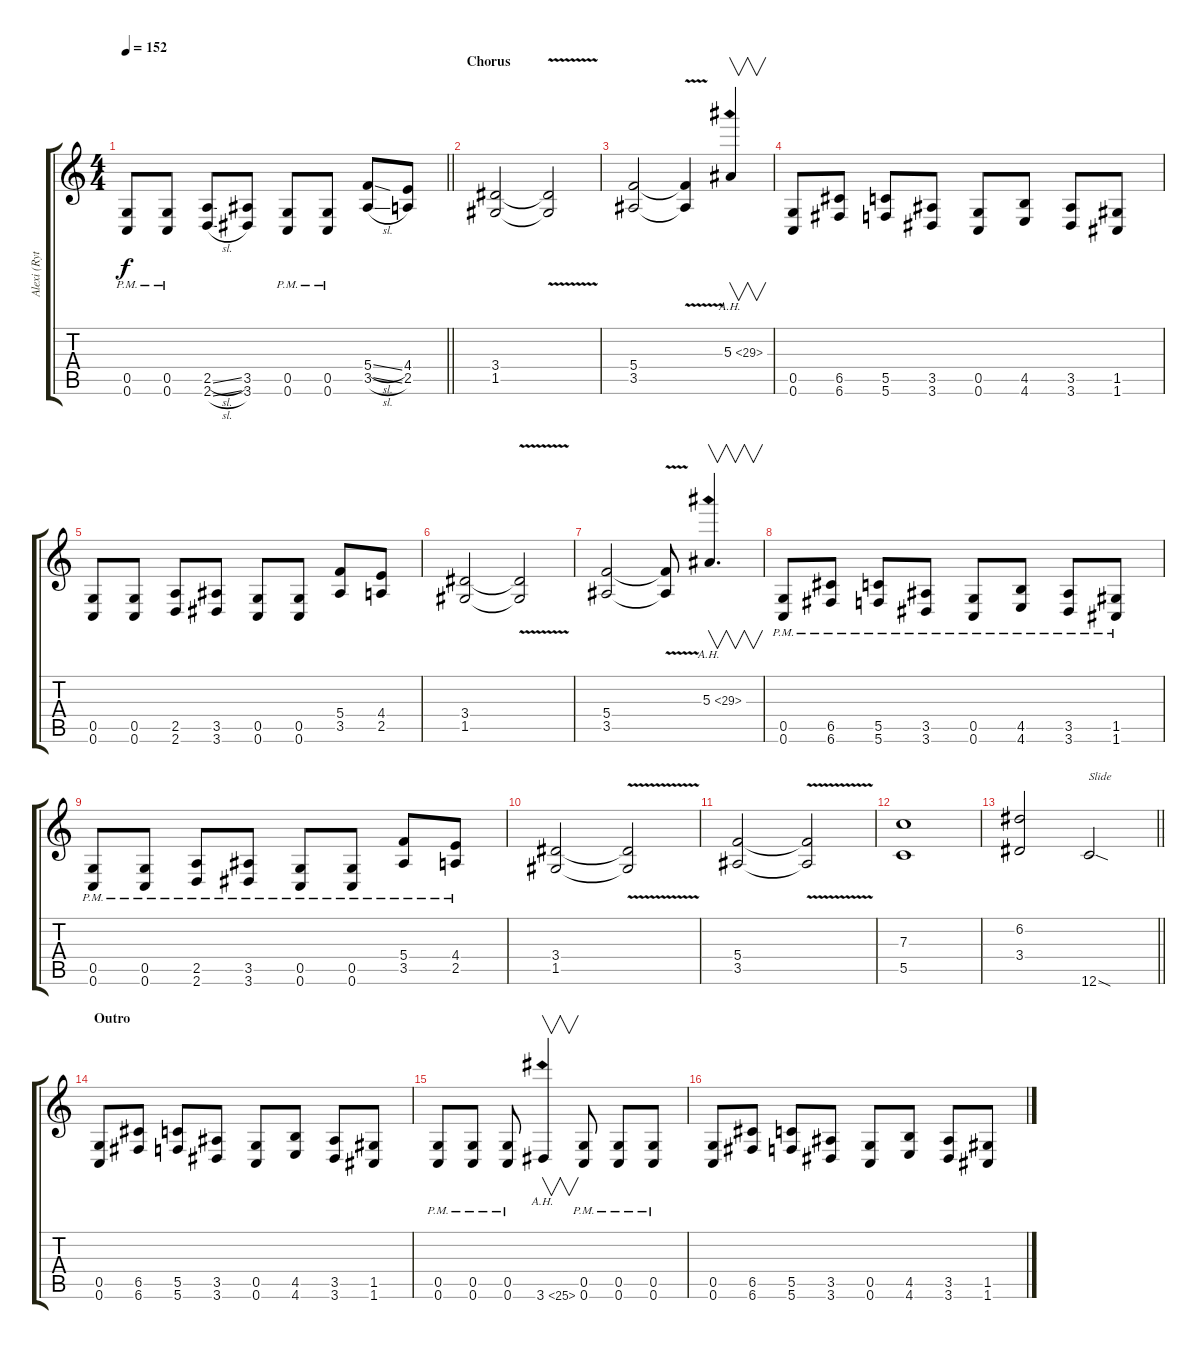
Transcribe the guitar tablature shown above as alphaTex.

\track ("Alexi (Rythm Guitar)" "Alexi (Ryt") {instrument distortionguitar}
\staff {score tabs}
\tuning (D4 A3 F3 C3 G2 C2) {hide}
\ts (4 4)
\tempo 152
\clef g2
\barLineRight lightlight
\ks c
(0.5{pm} 0.6{pm}).8{dy f} (0.5{pm} 0.6{pm}).8 (2.5{sl} 2.6{sl}).8 (3.5 3.6).8 (0.5{pm} 0.6{pm}).8 (0.5{pm} 0.6{pm}).8 (5.4{sl} 3.5{sl}).8 (4.4 2.5).8 |
\section ("" "Chorus")
(3.4 1.5).2 (3.4{v t} 1.5{v t}).2 |
(5.4 3.5).2 (5.4{v t} 3.5{v t}).4 5.3{ah 24}.4{v} |
(0.5 0.6).8 (6.5 6.6).8 (5.5 5.6).8 (3.5 3.6).8 (0.5 0.6).8 (4.5 4.6).8 (3.5 3.6).8 (1.5 1.6).8 |
(0.5 0.6).8 (0.5 0.6).8 (2.5 2.6).8 (3.5 3.6).8 (0.5 0.6).8 (0.5 0.6).8 (5.4 3.5).8 (4.4 2.5).8 |
(3.4 1.5).2 (3.4{v t} 1.5{v t}).2 |
(5.4 3.5).2 (5.4{v t} 3.5{v t}).8 5.3{ah 24}.4{v d} |
(0.5{pm} 0.6{pm}).8 (6.5{pm} 6.6{pm}).8 (5.5{pm} 5.6{pm}).8 (3.5{pm} 3.6{pm}).8 (0.5{pm} 0.6{pm}).8 (4.5{pm} 4.6{pm}).8 (3.5{pm} 3.6{pm}).8 (1.5{pm} 1.6{pm}).8 |
(0.5{pm} 0.6{pm}).8 (0.5{pm} 0.6{pm}).8 (2.5{pm} 2.6{pm}).8 (3.5{pm} 3.6{pm}).8 (0.5{pm} 0.6{pm}).8 (0.5{pm} 0.6{pm}).8 (5.4{pm} 3.5{pm}).8 (4.4{pm} 2.5{pm}).8 |
(3.4 1.5).2 (3.4{v t} 1.5{v t}).2 |
(5.4 3.5).2 (5.4{v t} 3.5{v t}).2 |
(7.3 5.5).1 |
\barLineRight lightlight
(6.2 3.4).2 12.6{sod}.2{txt "Slide"} |
\section ("" "Outro")
(0.5 0.6).8{volume 13 balance 2 instrument distortionguitar} (6.5 6.6).8 (5.5 5.6).8 (3.5 3.6).8 (0.5 0.6).8 (4.5 4.6).8 (3.5 3.6).8 (1.5 1.6).8 |
(0.5{pm} 0.6{pm}).8 (0.5{pm} 0.6{pm}).8 (0.5{pm} 0.6{pm}).8 3.6{ah 22}.4{v volume 14 balance 4} (0.5{pm} 0.6{pm}).8{volume 13 balance 2} (0.5{pm} 0.6{pm}).8 (0.5{pm} 0.6{pm}).8 |
(0.5 0.6).8 (6.5 6.6).8 (5.5 5.6).8 (3.5 3.6).8 (0.5 0.6).8 (4.5 4.6).8 (3.5 3.6).8 (1.5 1.6).8
